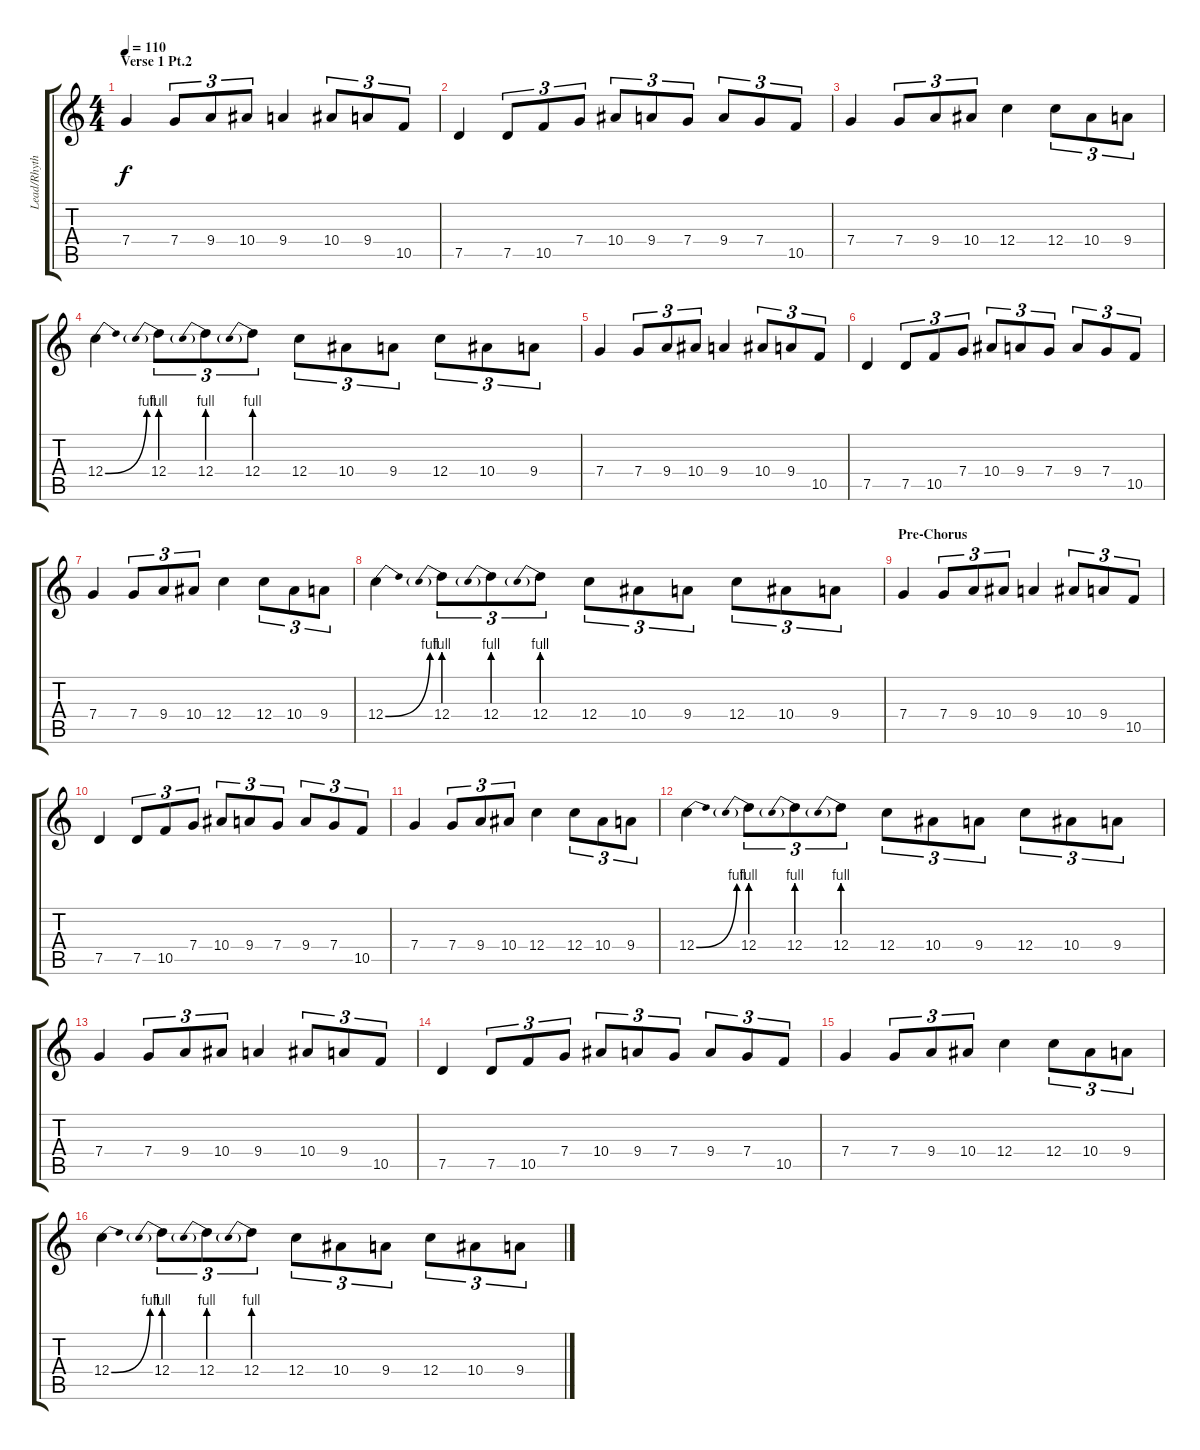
\track ("Lead/Rhythm" "Lead/Rhyth") {instrument distortionguitar}
\staff {score tabs}
\tuning (D4 A3 F3 C3 G2 D2) {hide}
\ts (4 4)
\section ("" "Verse 1 Pt.2")
\tempo 110
\clef g2
\ks c
7.4.4{dy f} 7.4.8{tu (3 2)} 9.4.8{tu (3 2)} 10.4.8{tu (3 2)} 9.4.4 10.4.8{tu (3 2)} 9.4.8{tu (3 2)} 10.5.8{tu (3 2)} |
7.5.4 7.5.8{tu (3 2)} 10.5.8{tu (3 2)} 7.4.8{tu (3 2)} 10.4.8{tu (3 2)} 9.4.8{tu (3 2)} 7.4.8{tu (3 2)} 9.4.8{tu (3 2)} 7.4.8{tu (3 2)} 10.5.8{tu (3 2)} |
7.4.4 7.4.8{tu (3 2)} 9.4.8{tu (3 2)} 10.4.8{tu (3 2)} 12.4.4 12.4.8{tu (3 2)} 10.4.8{tu (3 2)} 9.4.8{tu (3 2)} |
12.4{be (bend 0 0 60 4)}.4 12.4{be (prebend 0 4 60 4)}.8{tu (3 2)} 12.4{be (prebend 0 4 60 4)}.8{tu (3 2)} 12.4{be (prebend 0 4 60 4)}.8{tu (3 2)} 12.4.8{tu (3 2)} 10.4.8{tu (3 2)} 9.4.8{tu (3 2)} 12.4.8{tu (3 2)} 10.4.8{tu (3 2)} 9.4.8{tu (3 2)} |
7.4.4 7.4.8{tu (3 2)} 9.4.8{tu (3 2)} 10.4.8{tu (3 2)} 9.4.4 10.4.8{tu (3 2)} 9.4.8{tu (3 2)} 10.5.8{tu (3 2)} |
7.5.4 7.5.8{tu (3 2)} 10.5.8{tu (3 2)} 7.4.8{tu (3 2)} 10.4.8{tu (3 2)} 9.4.8{tu (3 2)} 7.4.8{tu (3 2)} 9.4.8{tu (3 2)} 7.4.8{tu (3 2)} 10.5.8{tu (3 2)} |
7.4.4 7.4.8{tu (3 2)} 9.4.8{tu (3 2)} 10.4.8{tu (3 2)} 12.4.4 12.4.8{tu (3 2)} 10.4.8{tu (3 2)} 9.4.8{tu (3 2)} |
12.4{be (bend 0 0 60 4)}.4 12.4{be (prebend 0 4 60 4)}.8{tu (3 2)} 12.4{be (prebend 0 4 60 4)}.8{tu (3 2)} 12.4{be (prebend 0 4 60 4)}.8{tu (3 2)} 12.4.8{tu (3 2)} 10.4.8{tu (3 2)} 9.4.8{tu (3 2)} 12.4.8{tu (3 2)} 10.4.8{tu (3 2)} 9.4.8{tu (3 2)} |
\section ("" "Pre-Chorus")
7.4.4 7.4.8{tu (3 2)} 9.4.8{tu (3 2)} 10.4.8{tu (3 2)} 9.4.4 10.4.8{tu (3 2)} 9.4.8{tu (3 2)} 10.5.8{tu (3 2)} |
7.5.4 7.5.8{tu (3 2)} 10.5.8{tu (3 2)} 7.4.8{tu (3 2)} 10.4.8{tu (3 2)} 9.4.8{tu (3 2)} 7.4.8{tu (3 2)} 9.4.8{tu (3 2)} 7.4.8{tu (3 2)} 10.5.8{tu (3 2)} |
7.4.4 7.4.8{tu (3 2)} 9.4.8{tu (3 2)} 10.4.8{tu (3 2)} 12.4.4 12.4.8{tu (3 2)} 10.4.8{tu (3 2)} 9.4.8{tu (3 2)} |
12.4{be (bend 0 0 60 4)}.4 12.4{be (prebend 0 4 60 4)}.8{tu (3 2)} 12.4{be (prebend 0 4 60 4)}.8{tu (3 2)} 12.4{be (prebend 0 4 60 4)}.8{tu (3 2)} 12.4.8{tu (3 2)} 10.4.8{tu (3 2)} 9.4.8{tu (3 2)} 12.4.8{tu (3 2)} 10.4.8{tu (3 2)} 9.4.8{tu (3 2)} |
7.4.4 7.4.8{tu (3 2)} 9.4.8{tu (3 2)} 10.4.8{tu (3 2)} 9.4.4 10.4.8{tu (3 2)} 9.4.8{tu (3 2)} 10.5.8{tu (3 2)} |
7.5.4 7.5.8{tu (3 2)} 10.5.8{tu (3 2)} 7.4.8{tu (3 2)} 10.4.8{tu (3 2)} 9.4.8{tu (3 2)} 7.4.8{tu (3 2)} 9.4.8{tu (3 2)} 7.4.8{tu (3 2)} 10.5.8{tu (3 2)} |
7.4.4 7.4.8{tu (3 2)} 9.4.8{tu (3 2)} 10.4.8{tu (3 2)} 12.4.4 12.4.8{tu (3 2)} 10.4.8{tu (3 2)} 9.4.8{tu (3 2)} |
12.4{be (bend 0 0 60 4)}.4 12.4{be (prebend 0 4 60 4)}.8{tu (3 2)} 12.4{be (prebend 0 4 60 4)}.8{tu (3 2)} 12.4{be (prebend 0 4 60 4)}.8{tu (3 2)} 12.4.8{tu (3 2)} 10.4.8{tu (3 2)} 9.4.8{tu (3 2)} 12.4.8{tu (3 2)} 10.4.8{tu (3 2)} 9.4.8{tu (3 2)}
